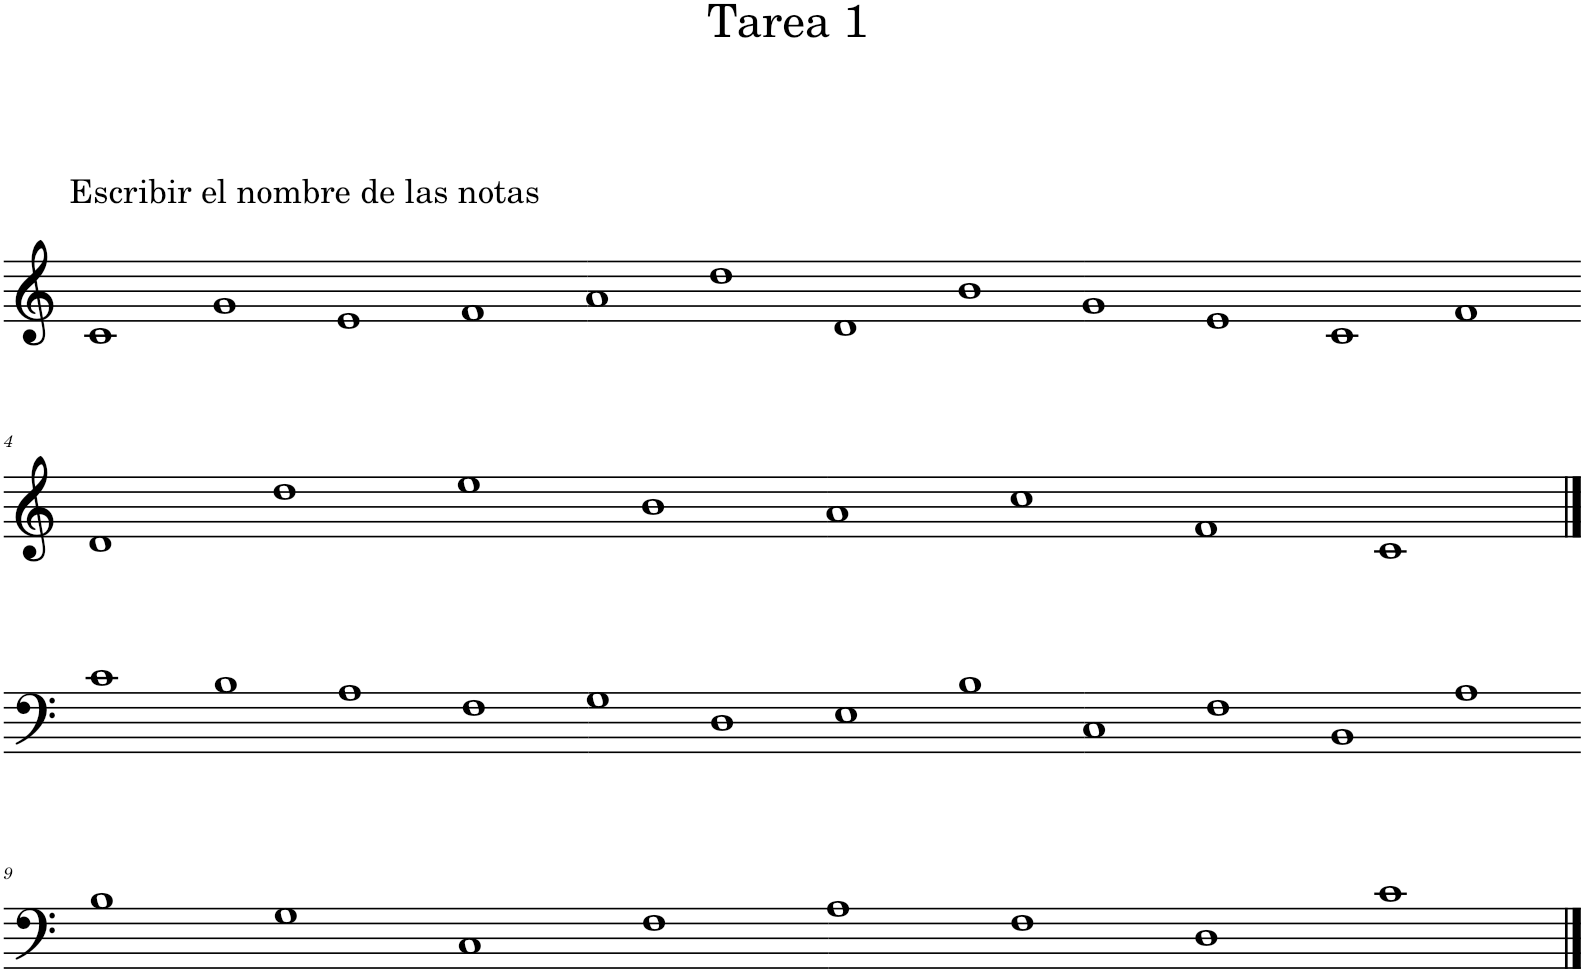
**kern
*part1
*staff1
*I"Piano
*I'Pno.
*clefG2
*k[]
*M8/2
=1
!LO:TX:a:t=Escribir el nombre de las notas
1c
1g
1e
1f
=2-
1a
1dd
1d
1b
=3-
1g
1e
1c
1f
!!LO:LB:g=z
=4-
1d
1dd
1ee
1b
=5-
1a
1cc
1f
1c
!!LO:LB:g=z
==6
*clefF4
1c
1B
1A
1F
=7-
1G
1D
1E
1B
=8-
1C
1F
1BB
1A
!!LO:LB:g=z
=9-
1B
1G
1C
1F
=10-
1A
1F
1D
1c
==
*-
